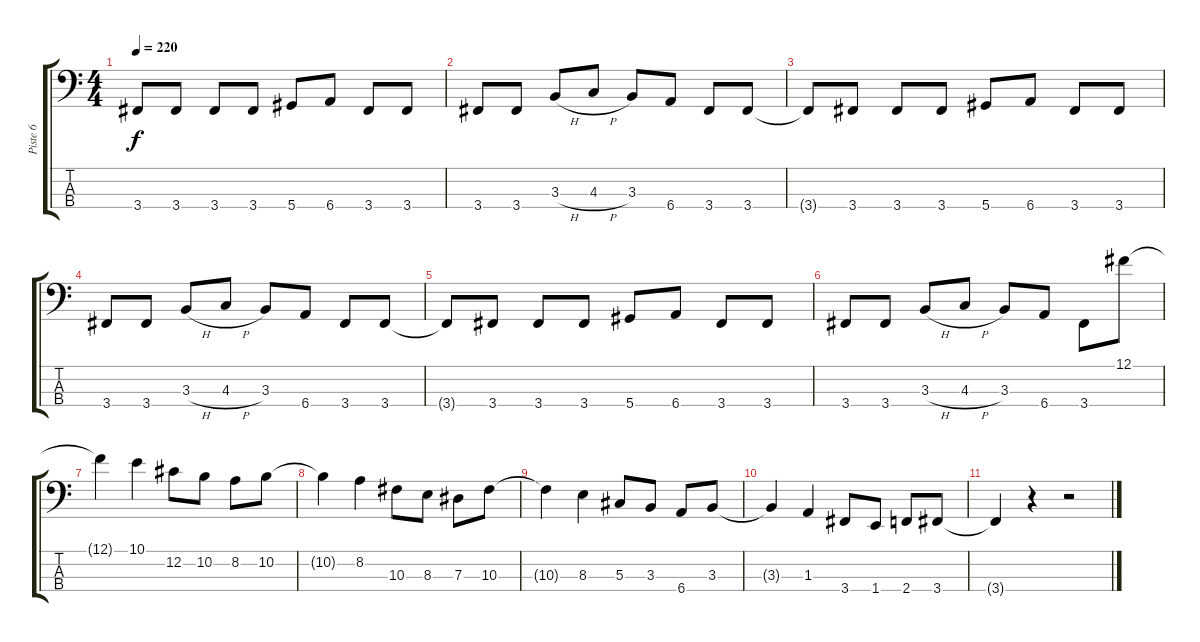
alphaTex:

\track ("Piste 6" "Piste 6") {instrument electricbasspick}
\staff {score tabs}
\tuning (Gb2 Db2 Ab1 Eb1) {hide}
\ts (4 4)
\tempo 220
\clef f4
\ks c
3.4{t}.8{dy f} 3.4.8 3.4.8 3.4.8 5.4.8 6.4.8 3.4.8 3.4.8 |
3.4.8 3.4.8 3.3{h}.8 4.3{h}.8 3.3.8 6.4.8 3.4.8 3.4.8 |
3.4{t}.8 3.4.8 3.4.8 3.4.8 5.4.8 6.4.8 3.4.8 3.4.8 |
3.4.8 3.4.8 3.3{h}.8 4.3{h}.8 3.3.8 6.4.8 3.4.8 3.4.8 |
3.4{t}.8 3.4.8 3.4.8 3.4.8 5.4.8 6.4.8 3.4.8 3.4.8 |
3.4.8 3.4.8 3.3{h}.8 4.3{h}.8 3.3.8 6.4.8 3.4.8 12.1.8 |
12.1{t}.4 10.1.4 12.2.8 10.2.8 8.2.8 10.2.8 |
10.2{t}.4 8.2.4 10.3.8 8.3.8 7.3.8 10.3.8 |
10.3{t}.4 8.3.4 5.3.8 3.3.8 6.4.8 3.3.8 |
3.3{t}.4 1.3.4 3.4.8 1.4.8 2.4.8 3.4.8 |
3.4{t}.4 r.4 r.2
